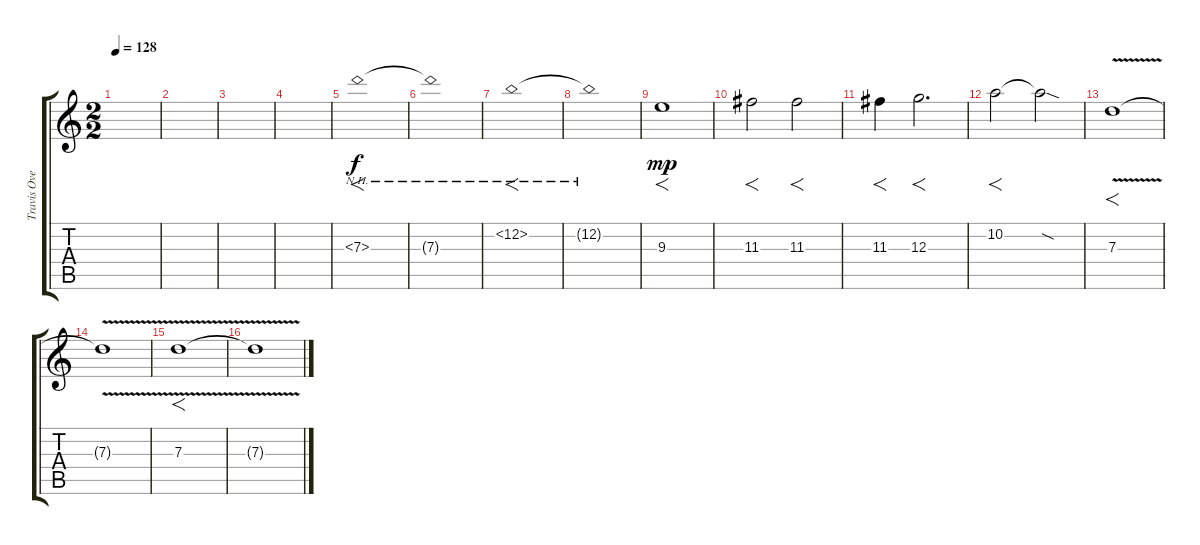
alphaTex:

\track ("Travis Overdrive" "Travis Ove") {instrument overdrivenguitar}
\staff {score tabs}
\tuning (E4 B3 G3 D3 A2 E2) {hide}
\ts (2 2)
\tempo 128
\clef g2
\ks c
|
|
|
|
7.3{nh}.1{f} |
7.3{nh t}.1 |
12.2{nh}.1{f} |
12.2{nh t}.1 |
9.3.1{f dy mp} |
11.3.2{f} 11.3.2{f} |
11.3.4{f} 12.3.2{f d} |
10.2.2{f} 10.2{sod t}.2 |
7.3{v}.1{f} |
7.3{v t}.1 |
7.3{v}.1{f} |
7.3{v t}.1
